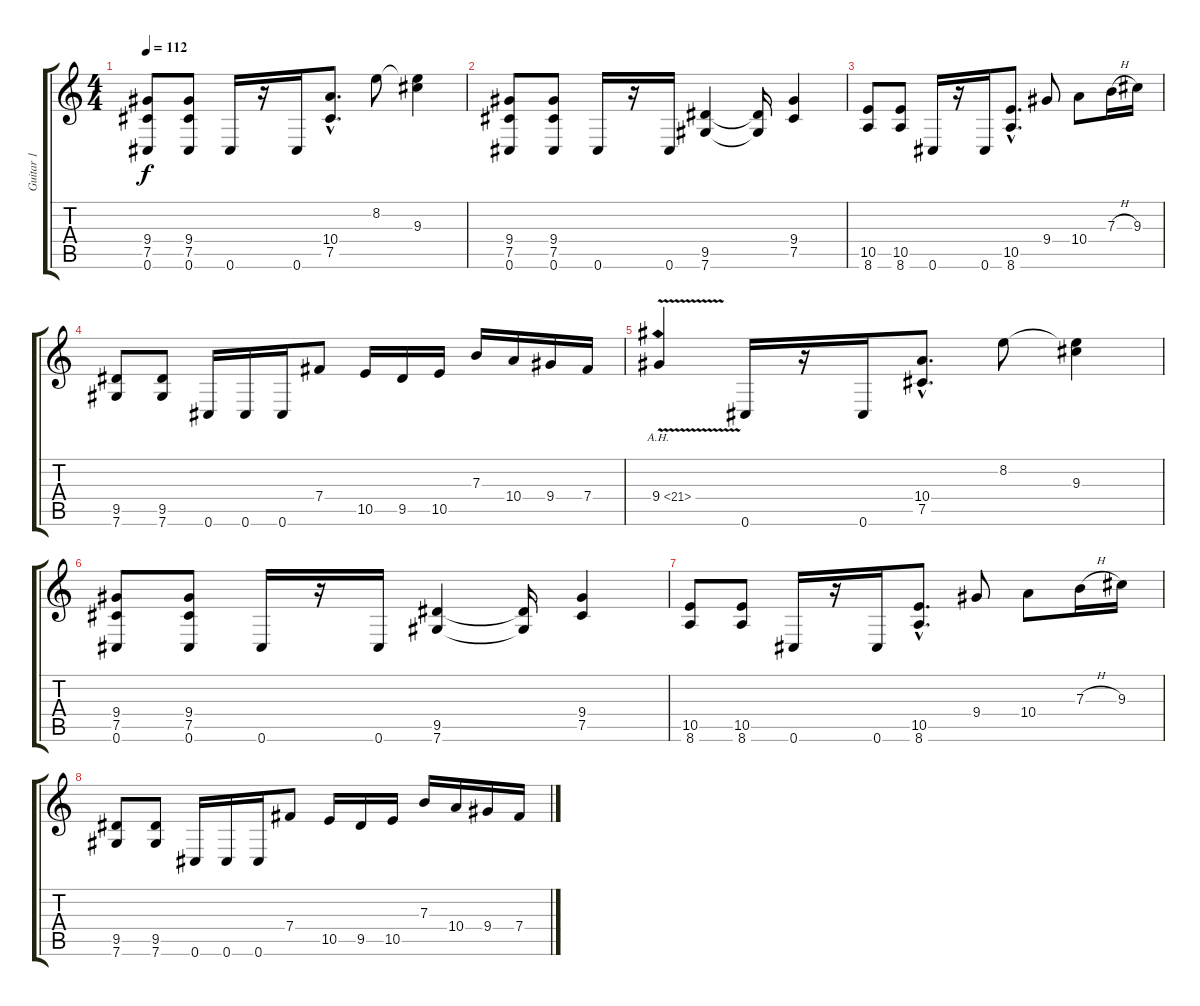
\track ("Guitar 1" "Guitar 1") {instrument distortionguitar}
\staff {score tabs}
\tuning (Db4 Ab3 E3 B2 Gb2 Db2) {hide}
\ts (4 4)
\section ("" "")
\tempo 112
\clef g2
\ks c
(9.4 7.5 0.6).8{dy f} (9.4 7.5 0.6).8 0.6.16 r.16 0.6.16 (10.4{hac} 7.5{hac}).8{d} 8.2.8 (8.2{t} 9.3).4 |
(9.4 7.5 0.6).8 (9.4 7.5 0.6).8 0.6.16 r.16 0.6.16 (9.5 7.6).4 (9.5{t} 7.6{t}).16 (9.4 7.5).4 |
(10.5 8.6).8 (10.5 8.6).8 0.6.16 r.16 0.6.16 (10.5{hac} 8.6{hac}).8{d} 9.4.8 10.4.8 7.3{h}.16 9.3.16 |
(9.5 7.6).8 (9.5 7.6).8 0.6.16 0.6.16 0.6.16 7.4.8 10.5.16 9.5.16 10.5.16 7.3.16 10.4.16 9.4.16 7.4.16 |
9.4{ah 12 v}.4 0.6.16 r.16 0.6.16 (10.4{hac} 7.5{hac}).8{d} 8.2.8 (8.2{t} 9.3).4 |
(9.4 7.5 0.6).8 (9.4 7.5 0.6).8 0.6.16 r.16 0.6.16 (9.5 7.6).4 (9.5{t} 7.6{t}).16 (9.4 7.5).4 |
(10.5 8.6).8 (10.5 8.6).8 0.6.16 r.16 0.6.16 (10.5{hac} 8.6{hac}).8{d} 9.4.8 10.4.8 7.3{h}.16 9.3.16 |
(9.5 7.6).8 (9.5 7.6).8 0.6.16 0.6.16 0.6.16 7.4.8 10.5.16 9.5.16 10.5.16 7.3.16 10.4.16 9.4.16 7.4.16
